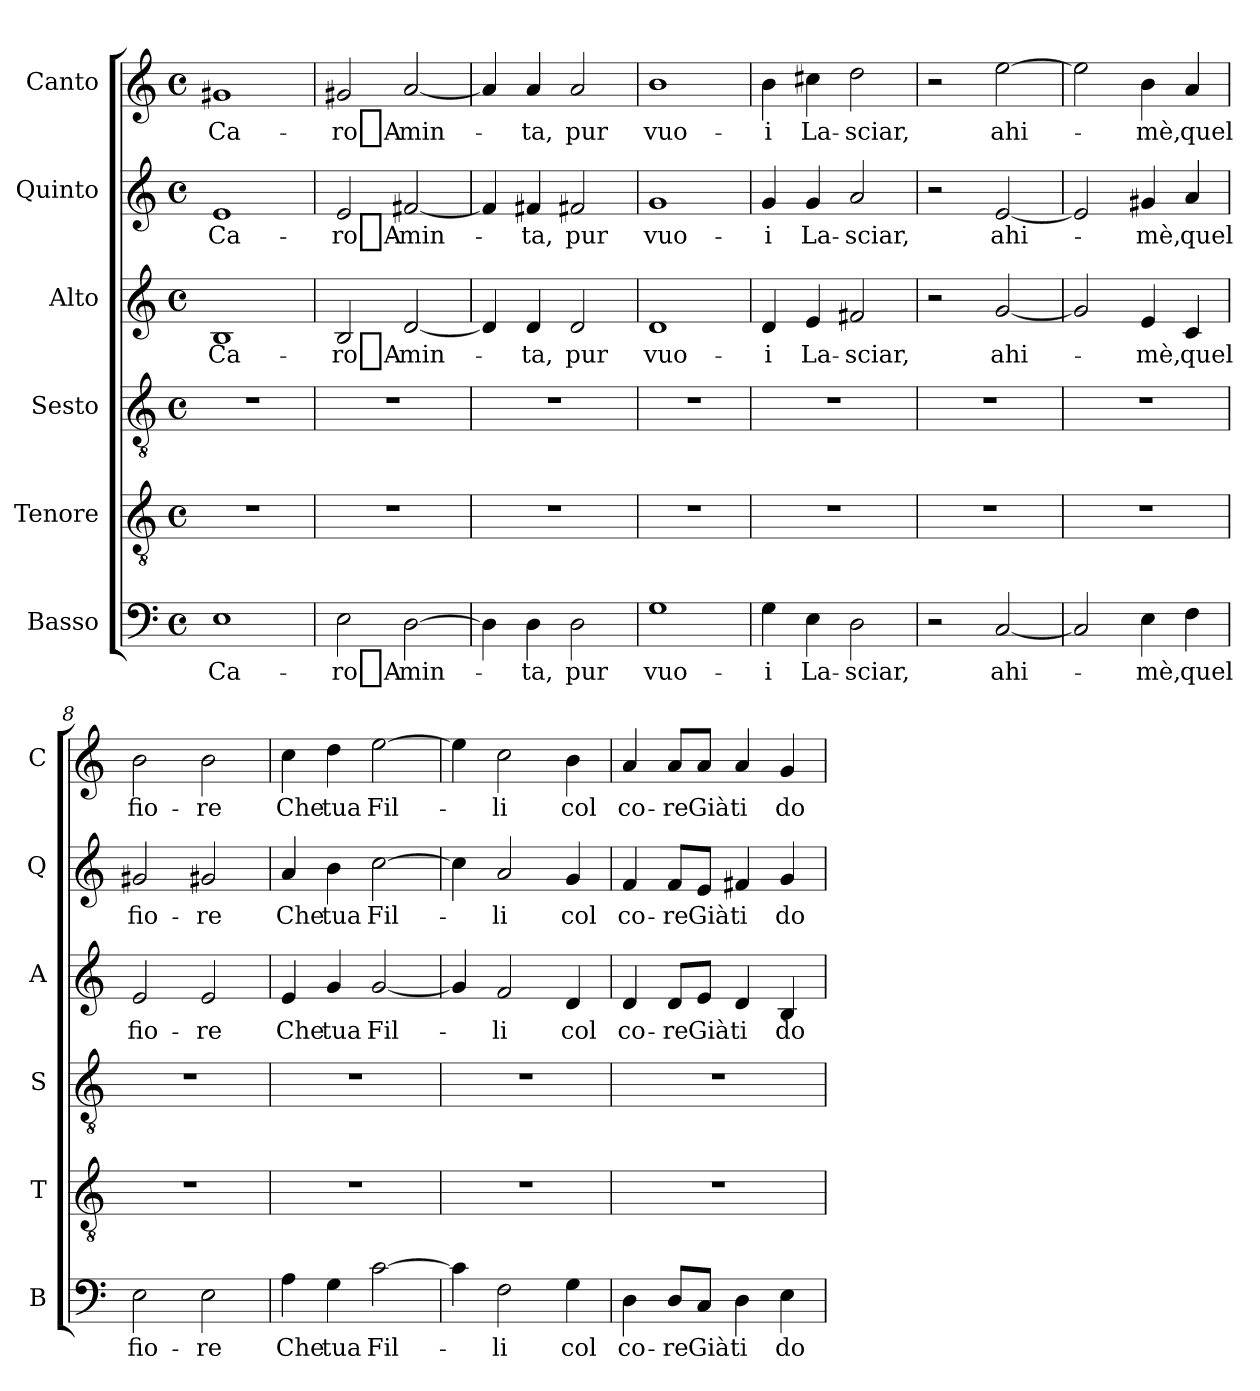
**kern	**text	**kern	**kern	**kern	**text	**kern	**text	**kern	**text
*part6	*part6	*part5	*part4	*part3	*part3	*part2	*part2	*part1	*part1
*staff6	*staff6	*staff5	*staff4	*staff3	*staff3	*staff2	*staff2	*staff1	*staff1
*I"Basso	*	*I"Tenore	*I"Sesto	*I"Alto	*	*I"Quinto	*	*I"Canto	*
*I'B	*	*I'T	*I'S	*I'A	*	*I'Q	*	*I'C	*
*clefF4	*	*clefGv2	*clefGv2	*clefG2	*	*clefG2	*	*clefG2	*
*k[]	*	*k[]	*k[]	*k[]	*	*k[]	*	*k[]	*
*C:	*	*C:	*C:	*C:	*	*C:	*	*C:	*
*M4/4	*	*M4/4	*M4/4	*M4/4	*	*M4/4	*	*M4/4	*
*met(c)	*	*met(c)	*met(c)	*met(c)	*	*met(c)	*	*met(c)	*
=1	=1	=1	=1	=1	=1	=1	=1	=1	=1
1E	Ca-	1r	1r	1B	Ca-	1e	Ca-	1g#X	Ca-
=2	=2	=2	=2	=2	=2	=2	=2	=2	=2
2E	ro_A-	1r	1r	2B	ro_A-	2e	ro_A-	2g#X	ro_A-
[2D	min-	.	.	[2d	min-	[2f#X	min-	[2a	min-
=3	=3	=3	=3	=3	=3	=3	=3	=3	=3
4D]	.	1r	1r	4d]	.	4f#]	.	4a]	.
4D	-ta,	.	.	4d	-ta,	4f#X	-ta,	4a	-ta,
2D	-pur	.	.	2d	-pur	2f#X	-pur	2a	-pur
=4	=4	=4	=4	=4	=4	=4	=4	=4	=4
1G	vuo-	1r	1r	1d	vuo-	1g	vuo-	1b	vuo-
=5	=5	=5	=5	=5	=5	=5	=5	=5	=5
4G	-i	1r	1r	4d	-i	4g	-i	4b	-i
4E	La-	.	.	4e	La-	4g	La-	4cc#X	La-
2D	-sciar,	.	.	2f#X	-sciar,	2a	-sciar,	2dd	-sciar,
=6	=6	=6	=6	=6	=6	=6	=6	=6	=6
2r	.	1r	1r	2r	.	2r	.	2r	.
[2C	ahi-	.	.	[2g	ahi-	[2e	ahi-	[2ee	ahi-
=7	=7	=7	=7	=7	=7	=7	=7	=7	=7
2C]	.	1r	1r	2g]	.	2e]	.	2ee]	.
4E	-mè,	.	.	4e	-mè,	4g#X	-mè,	4b	-mè,
4F	-quel	.	.	4c	-quel	4a	-quel	4a	-quel
=8	=8	=8	=8	=8	=8	=8	=8	=8	=8
2E	fio-	1r	1r	2e	fio-	2g#X	fio-	2b	fio-
2E	-re	.	.	2e	-re	2g#X	-re	2b	-re
=9	=9	=9	=9	=9	=9	=9	=9	=9	=9
4A	-Che	1r	1r	4e	-Che	4a	-Che	4cc	-Che
4G	-tua	.	.	4g	-tua	4b	-tua	4dd	-tua
[2c	Fil-	.	.	[2g	Fil-	[2cc	Fil-	[2ee	Fil-
=10	=10	=10	=10	=10	=10	=10	=10	=10	=10
4c]	.	1r	1r	4g]	.	4cc]	.	4ee]	.
2F	-li	.	.	2f	-li	2a	-li	2cc	-li
4G	-col	.	.	4d	-col	4g	-col	4b	-col
=11	=11	=11	=11	=11	=11	=11	=11	=11	=11
4D	co-	1r	1r	4d	co-	4f	co-	4a	co-
8D/L	-re	.	.	8d/L	-re	8f/L	-re	8a/L	-re
8C/J	-Già	.	.	8e/J	-Già	8e/J	-Già	8a/J	-Già
4D	-ti	.	.	4d	-ti	4f#X	-ti	4a	-ti
4E	do-	.	.	4B	do-	4g	do-	4g	do-
=	=	=	=	=	=	=	=	=	=
*-	*-	*-	*-	*-	*-	*-	*-	*-	*-
